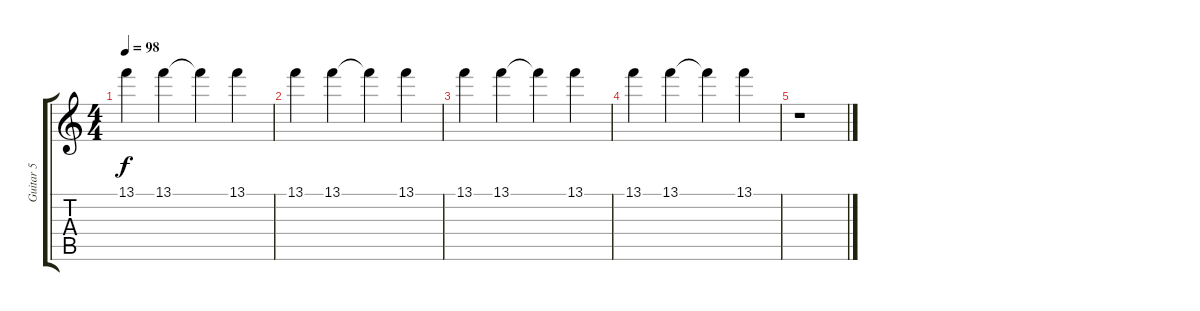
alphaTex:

\track ("Guitar 5" "Guitar 5") {instrument distortionguitar}
\staff {score tabs}
\tuning (E4 B3 G3 D3 A2 D2) {hide}
\ts (4 4)
\tempo 98
\clef g2
\ks c
13.1.4{dy f} 13.1.4 13.1{t}.4 13.1.4 |
13.1.4 13.1.4 13.1{t}.4 13.1.4 |
13.1.4 13.1.4 13.1{t}.4 13.1.4 |
13.1.4 13.1.4 13.1{t}.4 13.1.4 |
r.1
